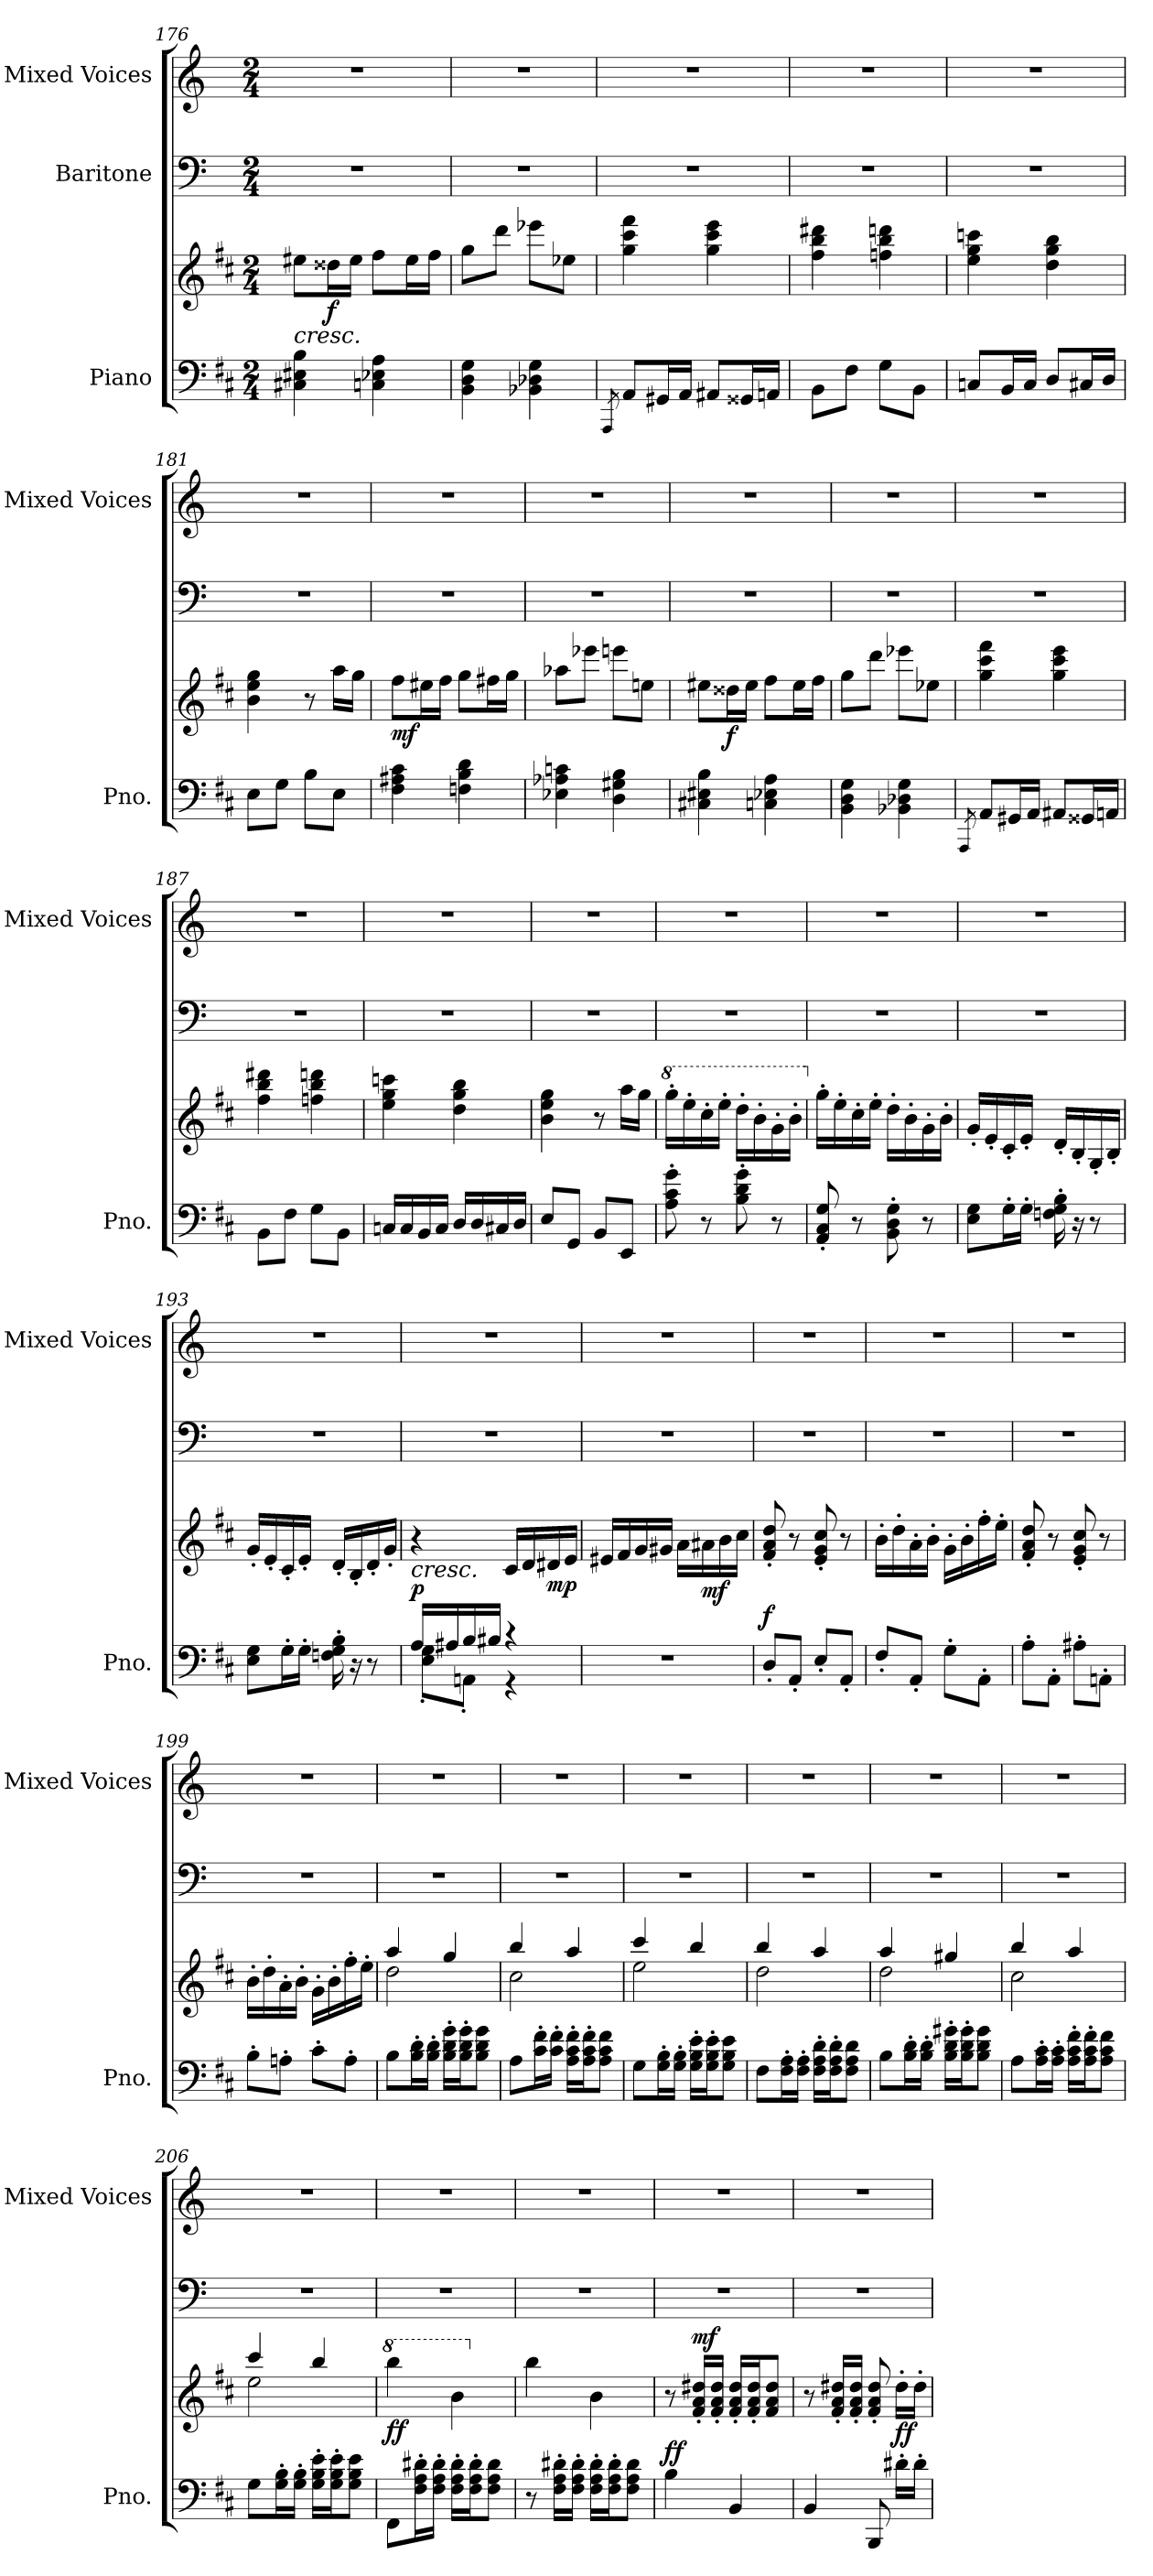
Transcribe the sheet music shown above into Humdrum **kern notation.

**kern	**kern	**dynam	**kern	**kern
*part3	*part3	*part3	*part2	*part1
*staff4	*staff3	*staff3/4	*staff2	*staff1
*I"Piano	*	*	*I"Baritone	*I"Mixed Voices
*I'Pno.	*	*	*	*I'Mixed Voices
!!LO:LB:g=z
*clefF4	*clefG2	*	*clefF4	*clefG2
*k[f#c#]	*k[f#c#]	*	*k[]	*k[]
*M2/4	*M2/4	*	*M2/4	*M2/4
=176	=176	=176	=176	=176
!	!	!LO:HP:b	!	!
4C#X\ 4E#X\ 4B\	8ee#X\L	<	2r	2r
!	!	!LO:DY:b	!	!
.	16dd##X\L	f	.	.
.	16ee#\JJ	.	.	.
4Cn\ 4E-X\ 4A\	8ff#\L	.	.	.
.	16ee#\L	.	.	.
.	16ff#\JJ	.	.	.
.	.	[	.	.
=177	=177	=177	=177	=177
4BB\ 4D\ 4G\	8gg\L	.	2r	2r
.	8ddd\J	.	.	.
4BB-X\ 4D-X\ 4G\	8eee-X\L	.	.	.
.	8ee-X\J	.	.	.
=178	=178	=178	=178	=178
8qAAA/	.	.	.	.
!	!	!LO:DY:a=2	!	!
!	!	!LO:DY:n=1:a	!	!
8AA/L	4gg\ 4ccc#\ 4fff#\	ff mf	2r	2r
16GG#X/L	.	.	.	.
16AA/JJ	.	.	.	.
8AA#X/L	4gg\ 4ccc#\ 4eee\	.	.	.
16GG##X/L	.	.	.	.
16AAn/JJ	.	.	.	.
=179	=179	=179	=179	=179
8BB\L	4ff#\ 4bb\ 4ddd#X\	.	2r	2r
8F#\J	.	.	.	.
8G\L	4ffn\ 4bb\ 4dddn\	.	.	.
8BB\J	.	.	.	.
=180	=180	=180	=180	=180
8Cn/L	4ee\ 4gg\ 4cccn\	.	2r	2r
16BB/L	.	.	.	.
16C/JJ	.	.	.	.
8D/L	4dd\ 4gg\ 4bb\	.	.	.
16C#X/L	.	.	.	.
16D/JJ	.	.	.	.
!!LO:LB:g=z
=181	=181	=181	=181	=181
8E\L	4b\ 4ee\ 4gg\	.	2r	2r
8G\J	.	.	.	.
8B\L	8r	.	.	.
8E\J	16aa\LL	.	.	.
.	16gg\JJ	.	.	.
=182	=182	=182	=182	=182
!	!	!LO:DY:b	!	!
4F#\ 4A#X\ 4c#\	8ff#\L	mf	2r	2r
.	16ee#X\L	.	.	.
.	16ff#\JJ	.	.	.
4Fn\ 4B\ 4d\	8gg\L	.	.	.
.	16ff#X\L	.	.	.
.	16gg\JJ	.	.	.
=183	=183	=183	=183	=183
4E-X\ 4A-X\ 4cn\	8aa-X\L	.	2r	2r
.	8eee-X\J	.	.	.
4D\ 4G#X\ 4B\	8eeen\L	.	.	.
.	8een\J	.	.	.
=184	=184	=184	=184	=184
4C#X\ 4E#X\ 4B\	8ee#X\L	.	2r	2r
!	!	!LO:DY:b	!	!
.	16dd##X\L	f	.	.
.	16ee#\JJ	.	.	.
4Cn\ 4E-X\ 4A\	8ff#\L	.	.	.
.	16ee#\L	.	.	.
.	16ff#\JJ	.	.	.
=185	=185	=185	=185	=185
4BB\ 4D\ 4G\	8gg\L	.	2r	2r
.	8ddd\J	.	.	.
4BB-X\ 4D-X\ 4G\	8eee-X\L	.	.	.
.	8ee-X\J	.	.	.
!!LO:LB:g=z
=186	=186	=186	=186	=186
8qAAA/	.	.	.	.
!	!	!LO:DY:a=2	!	!
!	!	!LO:DY:n=1:a	!	!
8AA/L	4gg\ 4ccc#\ 4fff#\	ff mf	2r	2r
16GG#X/L	.	.	.	.
16AA/JJ	.	.	.	.
8AA#X/L	4gg\ 4ccc#\ 4eee\	.	.	.
16GG##X/L	.	.	.	.
16AAn/JJ	.	.	.	.
=187	=187	=187	=187	=187
8BB\L	4ff#\ 4bb\ 4ddd#X\	.	2r	2r
8F#\J	.	.	.	.
8G\L	4ffn\ 4bb\ 4dddn\	.	.	.
8BB\J	.	.	.	.
=188	=188	=188	=188	=188
16Cn/LL	4ee\ 4gg\ 4cccn\	.	2r	2r
16C/	.	.	.	.
16BB/	.	.	.	.
16C/JJ	.	.	.	.
16D/LL	4dd\ 4gg\ 4bb\	.	.	.
16D/	.	.	.	.
16C#X/	.	.	.	.
16D/JJ	.	.	.	.
=189	=189	=189	=189	=189
8E/L	4b\ 4ee\ 4gg\	.	2r	2r
8GG/J	.	.	.	.
8BB/L	8r	.	.	.
8EE/J	16aa\LL	.	.	.
.	16gg\JJ	.	.	.
=190	=190	=190	=190	=190
*	*8va	*	*	*
8A\' 8c#\' 8g\'	16ggg'\LL	.	2r	2r
.	16eee'\	.	.	.
8r	16ccc#'\	.	.	.
.	16eee'\JJ	.	.	.
8B\' 8d\' 8g\'	16ddd'\LL	.	.	.
.	16bb'\	.	.	.
8r	16gg'\	.	.	.
.	16bb'\JJ	.	.	.
!!LO:LB:g=z
=191	=191	=191	=191	=191
*	*X8va	*	*	*
8AA/' 8C#/' 8G/'	16gg'\LL	.	2r	2r
.	16ee'\	.	.	.
8r	16cc#'\	.	.	.
.	16ee'\JJ	.	.	.
8BB\' 8D\' 8G\'	16dd'\LL	.	.	.
.	16b'\	.	.	.
8r	16g'\	.	.	.
.	16b'\JJ	.	.	.
=192	=192	=192	=192	=192
8E\ 8G\L	16g'/LL	.	2r	2r
.	16e'/	.	.	.
16G'\L	16c#'/	.	.	.
16G'\JJ	16e'/JJ	.	.	.
16Fn\' 16G\' 16B\'	16d'/LL	.	.	.
16r	16B'/	.	.	.
8r	16G'/	.	.	.
.	16B'/JJ	.	.	.
=193	=193	=193	=193	=193
8E\ 8G\L	16g'/LL	.	2r	2r
.	16e'/	.	.	.
16G'\L	16c#'/	.	.	.
16G'\JJ	16e'/JJ	.	.	.
16Fn\' 16G\' 16B\'	16d'/LL	.	.	.
16r	16B'/	.	.	.
8r	16d'/	.	.	.
.	16g'/JJ	.	.	.
=194	=194	=194	=194	=194
*^	*	*	*	*
!	!	!	!LO:HP:b	!	!
!	!	!	!LO:DY:n=1:a=2	!	!
16A/LL	8E\' 8G\'L	4r	< p	2r	2r
16A#X/	.	.	.	.	.
16B/	8AAn'\J	.	.	.	.
16B#X/JJ	.	.	.	.	.
4r	4r	16c#/LL	.	.	.
.	.	16d/	.	.	.
!	!	!	!LO:DY:n=2:b	!	!
.	.	16d#X/	mp	.	.
.	.	16e/JJ	.	.	.
*v	*v	*	*	*	*
=195	=195	=195	=195	=195
2r	16e#X/LL	.	2r	2r
.	16f#/	.	.	.
.	16g/	.	.	.
.	16g#X/JJ	.	.	.
.	16a\LL	.	.	.
!	!	!LO:DY:b	!	!
.	16a#X\	mf	.	.
.	16b\	.	.	.
.	16cc#\JJ	[	.	.
!!LO:PB:g=z
=196	=196	=196	=196	=196
!	!	!LO:DY:a=2	!	!
8D'/L	8f#/' 8a/' 8dd/'	f	2r	2r
8AA'/J	8r	.	.	.
8E'/L	8e/' 8g/' 8cc#/'	.	.	.
8AA'/J	8r	.	.	.
=197	=197	=197	=197	=197
8F#'/L	16b'\LL	.	2r	2r
.	16dd'\	.	.	.
8AA'/J	16a'\	.	.	.
.	16b'\JJ	.	.	.
8G'\L	16g'\LL	.	.	.
.	16b'\	.	.	.
8AA'\J	16ff#'\	.	.	.
.	16ee'\JJ	.	.	.
=198	=198	=198	=198	=198
8A'\L	8f#/' 8a/' 8dd/'	.	2r	2r
8AA'\J	8r	.	.	.
8A#X'\L	8e/' 8g/' 8cc#/'	.	.	.
8AAn'\J	8r	.	.	.
=199	=199	=199	=199	=199
8B'\L	16b'\LL	.	2r	2r
.	16dd'\	.	.	.
8An'\J	16a'\	.	.	.
.	16b'\JJ	.	.	.
8c#'\L	16g'\LL	.	.	.
.	16b'\	.	.	.
8A'\J	16ff#'\	.	.	.
.	16ee'\JJ	.	.	.
!!LO:LB:g=z
=200	=200	=200	=200	=200
*	*^	*	*	*
!	!	!	!LO:DY:a=2	!	!
!	!	!	!LO:DY:n=1:a	!	!
8B\L	4aa/	2dd\	mp f	2r	2r
16B\' 16d\'L	.	.	.	.	.
16B\' 16d\'JJ	.	.	.	.	.
16B\' 16d\' 16g\'LL	4gg/	.	.	.	.
16B\' 16d\' 16g\'J	.	.	.	.	.
8B\ 8d\ 8g\J	.	.	.	.	.
=201	=201	=201	=201	=201	=201
8A\L	4bb/	2cc#\	.	2r	2r
16c#\' 16f#\'L	.	.	.	.	.
16c#\' 16f#\'JJ	.	.	.	.	.
16A\' 16c#\' 16f#\'LL	4aa/	.	.	.	.
16A\' 16c#\' 16f#\'J	.	.	.	.	.
8A\ 8c#\ 8f#\J	.	.	.	.	.
=202	=202	=202	=202	=202	=202
8G\L	4ccc#/	2ee\	.	2r	2r
16G\' 16B\'L	.	.	.	.	.
16G\' 16B\'JJ	.	.	.	.	.
16G\' 16B\' 16e\'LL	4bb/	.	.	.	.
16G\' 16B\' 16e\'J	.	.	.	.	.
8G\ 8B\ 8e\J	.	.	.	.	.
=203	=203	=203	=203	=203	=203
8F#\L	4bb/	2dd\	.	2r	2r
16F#\' 16A\'L	.	.	.	.	.
16F#\' 16A\'JJ	.	.	.	.	.
16F#\' 16A\' 16d\'LL	4aa/	.	.	.	.
16F#\' 16A\' 16d\'J	.	.	.	.	.
8F#\ 8A\ 8d\J	.	.	.	.	.
=204	=204	=204	=204	=204	=204
8B\L	4aa/	2dd\	.	2r	2r
16B\' 16d\'L	.	.	.	.	.
16B\' 16d\'JJ	.	.	.	.	.
16B\' 16d\' 16g#X\'LL	4gg#X/	.	.	.	.
16B\' 16d\' 16g#\'J	.	.	.	.	.
8B\ 8d\ 8g#\J	.	.	.	.	.
!!LO:LB:g=z
=205	=205	=205	=205	=205	=205
8A\L	4bb/	2cc#\	.	2r	2r
16A\' 16c#\'L	.	.	.	.	.
16A\' 16c#\'JJ	.	.	.	.	.
16A\' 16c#\' 16f#\'LL	4aa/	.	.	.	.
16A\' 16c#\' 16f#\'J	.	.	.	.	.
8A\ 8c#\ 8f#\J	.	.	.	.	.
=206	=206	=206	=206	=206	=206
8G\L	4ccc#/	2ee\	.	2r	2r
16G\' 16B\'L	.	.	.	.	.
16G\' 16B\'JJ	.	.	.	.	.
16G\' 16B\' 16e\'LL	4bb/	.	.	.	.
16G\' 16B\' 16e\'J	.	.	.	.	.
8G\ 8B\ 8e\J	.	.	.	.	.
*	*v	*v	*	*	*
=207	=207	=207	=207	=207
*	*8va	*	*	*
!	!	!LO:DY:b	!	!
8FF#\L	4bbb\	ff	2r	2r
16F#\' 16A\' 16d#X\'L	.	.	.	.
16F#\' 16A\' 16d#\'JJ	.	.	.	.
16F#\' 16A\' 16d#\'LL	4bb\	.	.	.
16F#\' 16A\' 16d#\'J	.	.	.	.
8F#\ 8A\ 8d#\J	.	.	.	.
=208	=208	=208	=208	=208
*	*X8va	*	*	*
8r	4bb\	.	2r	2r
16F#\' 16A\' 16d#X\'LL	.	.	.	.
16F#\' 16A\' 16d#\'JJ	.	.	.	.
16F#\' 16A\' 16d#\'LL	4b\	.	.	.
16F#\' 16A\' 16d#\'J	.	.	.	.
8F#\ 8A\ 8d#\J	.	.	.	.
=209	=209	=209	=209	=209
!	!	!LO:DY:a=2	!	!
4B\	8r	ff	2r	2r
!	!	!LO:DY:a	!	!
.	16f#/' 16a/' 16dd#X/'LL	mf	.	.
.	16f#/' 16a/' 16dd#/'JJ	.	.	.
4BB/	16f#/' 16a/' 16dd#/'LL	.	.	.
.	16f#/' 16a/' 16dd#/'J	.	.	.
.	8f#/ 8a/ 8dd#/J	.	.	.
!!LO:LB:g=z
=210	=210	=210	=210	=210
4BB/	8r	.	2r	2r
.	16f#/' 16a/' 16dd#X/'LL	.	.	.
.	16f#/' 16a/' 16dd#/'JJ	.	.	.
8BBB/	8f#/' 8a/' 8dd#/'	.	.	.
!	!	!LO:DY:b	!	!
16d#X'\LL	16dd#'\LL	ff	.	.
16d#'\JJ	16dd#'\JJ	.	.	.
=	=	=	=	=
*-	*-	*-	*-	*-
